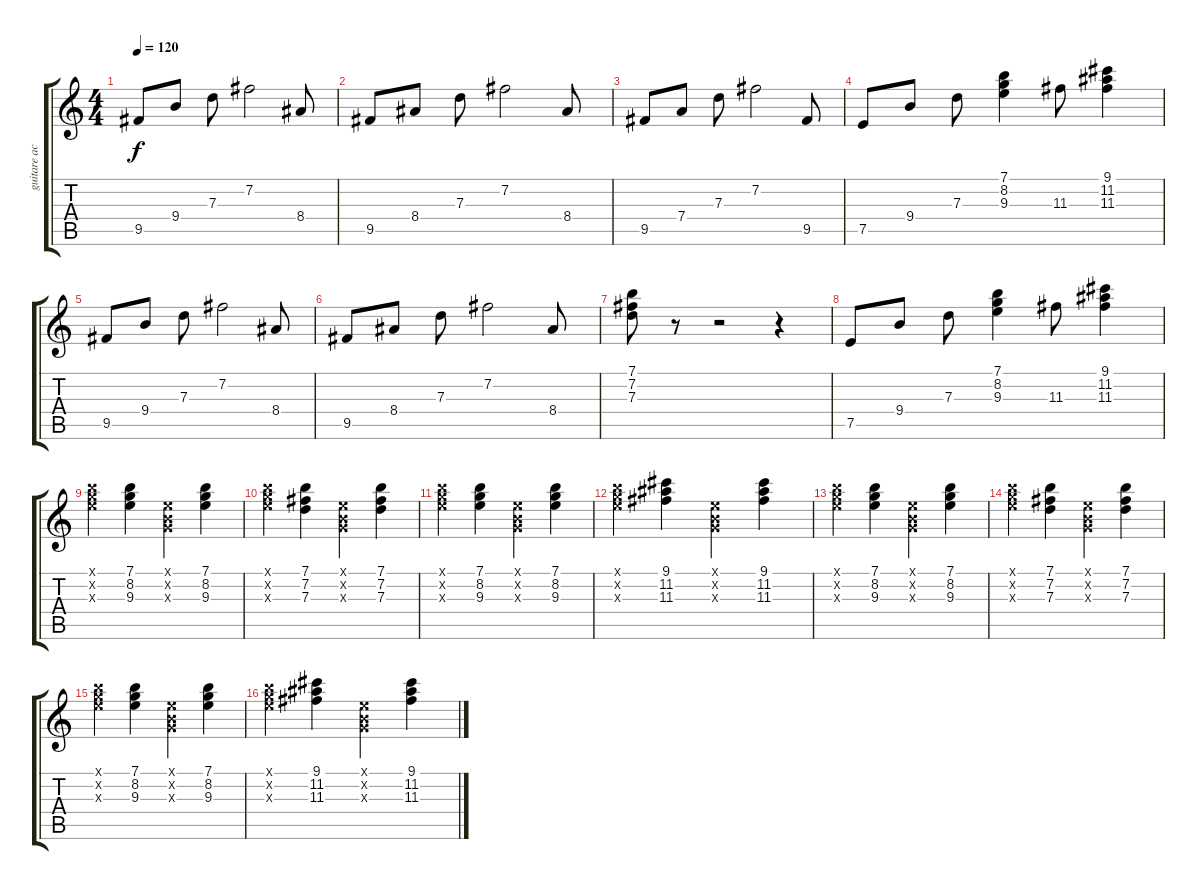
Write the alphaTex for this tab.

\track ("guitare acoustique" "guitare ac") {instrument acousticguitarsteel}
\staff {score tabs}
\tuning (E4 B3 G3 D3 A2 E2) {hide}
\ts (4 4)
\tempo 120
\clef g2
\ks c
9.5.8{dy f} 9.4.8 7.3.8 7.2.2 8.4.8 |
9.5.8 8.4.8 7.3.8 7.2.2 8.4.8 |
9.5.8 7.4.8 7.3.8 7.2.2 9.5.8 |
7.5.8 9.4.8 7.3.8 (7.1 8.2 9.3).4 11.3.8 (9.1 11.2 11.3).4 |
9.5.8 9.4.8 7.3.8 7.2.2 8.4.8 |
9.5.8 8.4.8 7.3.8 7.2.2 8.4.8 |
(7.1 7.2 7.3).8 r.8 r.2 r.4 |
7.5.8 9.4.8 7.3.8 (7.1 8.2 9.3).4 11.3.8 (9.1 11.2 11.3).4 |
(7.1{x} 8.2{x} 9.3{x}).4 (7.1 8.2 9.3).4 (0.1{x} 0.2{x} 0.3{x}).4 (7.1 8.2 9.3).4 |
(7.1{x} 8.2{x} 9.3{x}).4 (7.1 7.2 7.3).4 (0.1{x} 0.2{x} 0.3{x}).4 (7.1 7.2 7.3).4 |
(7.1{x} 8.2{x} 9.3{x}).4 (7.1 8.2 9.3).4 (0.1{x} 0.2{x} 0.3{x}).4 (7.1 8.2 9.3).4 |
(7.1{x} 8.2{x} 9.3{x}).4 (9.1 11.2 11.3).4 (0.1{x} 0.2{x} 0.3{x}).4 (9.1 11.2 11.3).4 |
(7.1{x} 8.2{x} 9.3{x}).4 (7.1 8.2 9.3).4 (0.1{x} 0.2{x} 0.3{x}).4 (7.1 8.2 9.3).4 |
(7.1{x} 8.2{x} 9.3{x}).4 (7.1 7.2 7.3).4 (0.1{x} 0.2{x} 0.3{x}).4 (7.1 7.2 7.3).4 |
(7.1{x} 8.2{x} 9.3{x}).4 (7.1 8.2 9.3).4 (0.1{x} 0.2{x} 0.3{x}).4 (7.1 8.2 9.3).4 |
(7.1{x} 8.2{x} 9.3{x}).4 (9.1 11.2 11.3).4 (0.1{x} 0.2{x} 0.3{x}).4 (9.1 11.2 11.3).4
